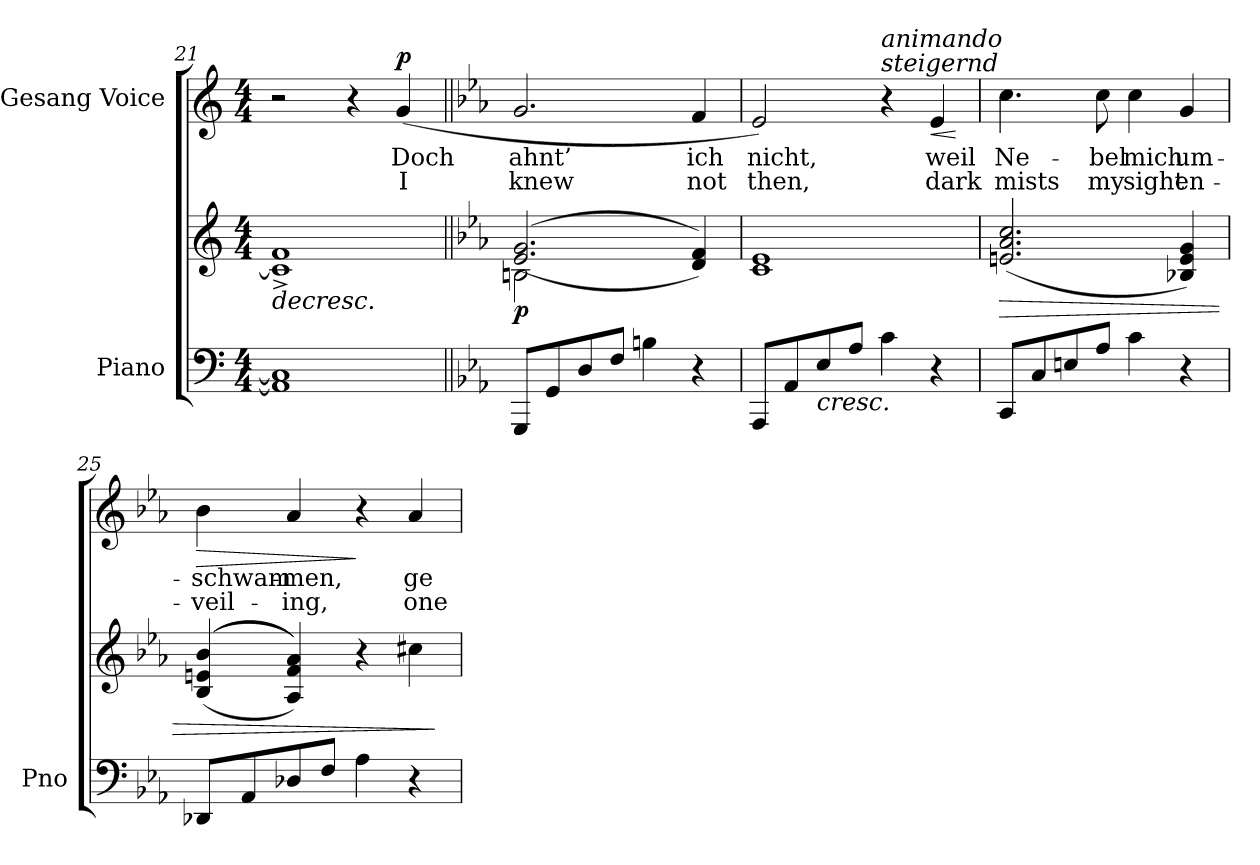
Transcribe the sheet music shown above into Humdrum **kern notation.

**kern	**kern	**dynam	**kern	**text	**text	**dynam
*part2	*part2	*part2	*part1	*part1	*part1	*part1
*staff3	*staff2	*staff2/3	*staff1	*staff1	*staff1	*staff1
*I"Piano	*	*	*I"Gesang Voice	*	*	*
*I'Pno	*	*	*	*	*	*
*clefF4	*clefG2	*	*clefG2	*	*	*
*k[]	*k[]	*	*k[]	*	*	*
*M4/4	*M4/4	*	*M4/4	*	*	*
=21	=21	=21	=21	=21	=21	=21
!	!	!LO:HP:b	!	!	!	!
1AA-] 1C]	1c]^> 1f^>	>	2r	.	.	.
.	.	.	4r	.	.	.
!	!	!	!	!	!	!LO:DY:a
.	.	.	(4g/	Doch	I	p
=22||	=22||	=22||	=22||	=22||	=22||	=22||
*k[b-e-a-]	*k[b-e-a-]	*	*k[b-e-a-]	*	*	*
*	*^	*	*	*	*	*
!	!	!	!LO:DY:b	!	!	!	!
8GGG/L	(>(>2.e-/ 2.g/	2Bn\	p	2.g/	ahnt’	knew	.
8GG/	.	.	.	.	.	.	.
8D/	.	.	.	.	.	.	.
8F/J	.	.	.	.	.	.	.
4Bn\	.	2ryy	.	.	.	.	.
4r	4d/ 4f/))	.	.	4f/	ich	not	.
*	*v	*v	*	*	*	*	*
=23	=23	=23	=23	=23	=23	=23
8AAA-/L	1c 1e-	.	2e-/)	nicht,	then,	.
8AA-/	.	.	.	.	.	.
!	!	!LO:HP:b=2	!	!	!	!
8E-/	.	<	.	.	.	.
8A-/J	.	.	.	.	.	.
!	!	!	!LO:TX:i:t=steigernd	!	!	!
!	!	!	!LO:TX:i:t=animando	!	!	!
4c\	.	.	4r	.	.	.
!	!	!	!	!	!	!LO:HP:b
4r	.	]	4e-/	weil	dark	<
.	.	.	.	.	.	[
=24	=24	=24	=24	=24	=24	=24
!	!	!LO:HP:b	!	!	!	!
8CC/L	(>2.en/ 2.a-/ 2.cc/	>	4.cc\	Ne-	mists	.
8C/	.	.	.	.	.	.
8En/	.	.	.	.	.	.
8A-/J	.	.	8cc\	-bel	my	.
4c\	.	.	4cc\	mich	sight	.
4r	4B-X/ 4e/ 4g/)	[	4g/	um-	en-	.
=25	=25	=25	=25	=25	=25	=25
!	!	!	!	!	!	!LO:HP:b
8DD-X/L	(>(>(4B-/ 4en/ 4b-/	.	4b-\	-schwam-	-veil-	>
8AA-/	.	.	.	.	.	.
8D-X/	4A-/ 4f/ 4a-/)))	.	4a-/	-men,	-ing,	.
8F/J	.	.	.	.	.	.
4A-\	4r	.	4r	.	.	]
4r	4cc#X\	.	4a-/	ge-	one	.
.	.	]	.	.	.	.
=	=	=	=	=	=	=
*-	*-	*-	*-	*-	*-	*-
